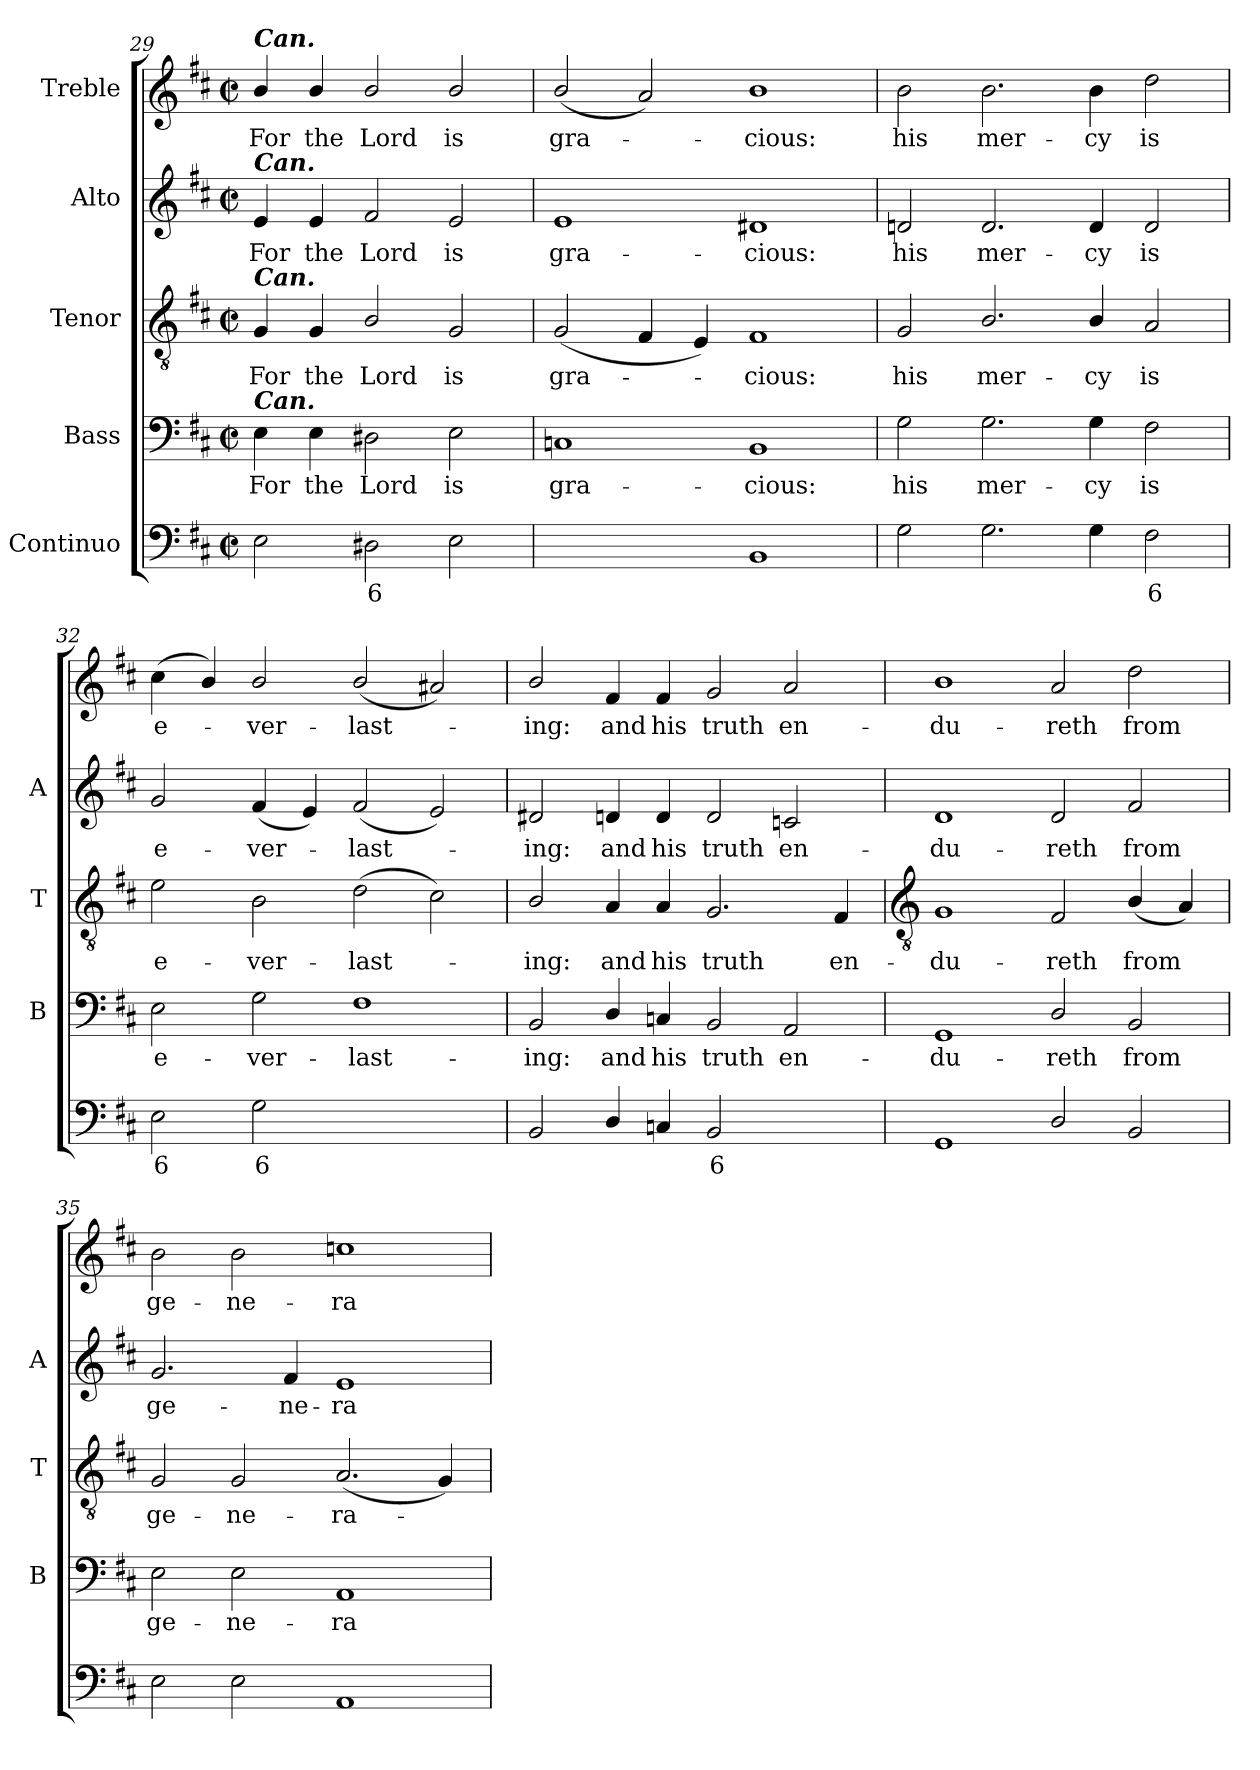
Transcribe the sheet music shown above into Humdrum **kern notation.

**kern	**text	**text	**kern	**text	**kern	**text	**kern	**text	**kern	**text
*part5	*part5	*part5	*part4	*part4	*part3	*part3	*part2	*part2	*part1	*part1
*staff5	*staff5	*staff5	*staff4	*staff4	*staff3	*staff3	*staff2	*staff2	*staff1	*staff1
*I"Continuo	*	*	*I"Bass	*	*I"Tenor	*	*I"Alto	*	*I"Treble	*
*	*	*	*I'B	*	*I'T	*	*I'A	*	*	*
*clefF4	*	*	*clefF4	*	*clefGv2	*	*clefG2	*	*clefG2	*
*k[f#c#]	*	*	*k[f#c#]	*	*k[f#c#]	*	*k[f#c#]	*	*k[f#c#]	*
*D:	*	*	*D:	*	*D:	*	*D:	*	*D:	*
*M4/2	*	*	*M4/2	*	*M4/2	*	*M4/2	*	*M4/2	*
*met(c|)	*	*	*met(c|)	*	*met(c|)	*	*met(c|)	*	*met(c|)	*
=29	=29	=29	=29	=29	=29	=29	=29	=29	=29	=29
!	!	!	!	!	!	!	!	!	!LO:TX:a:Bi:t=Can.	!
!	!	!	!	!	!	!	!LO:TX:a:Bi:t=Can.	!	!	!
!	!	!	!	!	!LO:TX:a:Bi:t=Can.	!	!	!	!	!
!	!	!	!LO:TX:a:Bi:t=Can.	!	!	!	!	!	!	!
!	!	!	!	!LO:LY:b	!	!LO:LY:b	!	!LO:LY:b	!	!LO:LY:b
2E	.	.	4E	For	4G	For	4e	For	4b/	For
!	!	!	!	!LO:LY:b	!	!LO:LY:b	!	!LO:LY:b	!	!LO:LY:b
.	.	.	4E	the	4G	the	4e	the	4b/	the
!	!LO:LY:b	!	!	!LO:LY:b	!	!LO:LY:b	!	!LO:LY:b	!	!LO:LY:b
2D#X	6	.	2D#X	Lord	2B/	Lord	2f#	Lord	2b/	Lord
!	!	!	!	!LO:LY:b	!	!LO:LY:b	!	!LO:LY:b	!	!LO:LY:b
2E	.	.	2E	is	2G	is	2e	is	2b/	is
=30	=30	=30	=30	=30	=30	=30	=30	=30	=30	=30
!	!LO:LY:b	!	!	!LO:LY:b	!	!LO:LY:b	!	!LO:LY:b	!	!LO:LY:b
[2Cnyy	7	.	1Cn	gra-	(<2G	gra-	1e	gra-	(<2b/	gra-
!	!LO:LY:b	!	!	!	!	!	!	!	!	!
2Cyy]	6	.	.	.	4F#	.	.	.	2a)	.
.	.	.	.	.	4E)	.	.	.	.	.
!	!	!	!	!LO:LY:b	!	!LO:LY:b	!	!LO:LY:b	!	!LO:LY:b
1BB	.	.	1BB	-cious:	1F#	cious:	1d#X	-cious:	1b	cious:
=31	=31	=31	=31	=31	=31	=31	=31	=31	=31	=31
!	!	!	!	!LO:LY:b	!	!LO:LY:b	!	!LO:LY:b	!	!LO:LY:b
2G	.	.	2G	his	2G	his	2dn	his	2b	his
!	!	!	!	!LO:LY:b	!	!LO:LY:b	!	!LO:LY:b	!	!LO:LY:b
2.G	.	.	2.G	mer-	2.B/	mer-	2.d	mer-	2.b	mer-
!	!	!	!	!LO:LY:b	!	!LO:LY:b	!	!LO:LY:b	!	!LO:LY:b
4G	.	.	4G	-cy	4B/	-cy	4d	-cy	4b	-cy
!	!LO:LY:b	!	!	!LO:LY:b	!	!LO:LY:b	!	!LO:LY:b	!	!LO:LY:b
2F#	6	.	2F#	is	2A	is	2d	is	2dd	is
=32	=32	=32	=32	=32	=32	=32	=32	=32	=32	=32
!	!LO:LY:b	!	!	!LO:LY:b	!	!LO:LY:b	!	!LO:LY:b	!	!LO:LY:b
2E	6	.	2E	e-	2e	e-	2g	e-	(<4cc#	e-
.	.	.	.	.	.	.	.	.	4b/)	.
!	!LO:LY:b	!	!	!LO:LY:b	!	!LO:LY:b	!	!LO:LY:b	!	!LO:LY:b
2G	6	.	2G	-ver-	2B	-ver-	(<4f#	-ver-	2b/	ver-
.	.	.	.	.	.	.	4e)	.	.	.
!	!LO:LY:b	!LO:LY:b	!	!LO:LY:b	!	!LO:LY:b	!	!LO:LY:b	!	!LO:LY:b
[2F#yy	6	4	1F#	-last-	(>2d	-last-	(<2f#	last-	(<2b/	-last-
!	!LO:LY:b	!LO:LY:b	!	!	!	!	!	!	!	!
2F#yy]	5	3	.	.	2c#)	.	2e)	.	2a#X)	.
=33	=33	=33	=33	=33	=33	=33	=33	=33	=33	=33
!	!	!	!	!LO:LY:b	!	!LO:LY:b	!	!LO:LY:b	!	!LO:LY:b
2BB	.	.	2BB	-ing:	2B/	ing:	2d#X	ing:	2b/	ing:
!	!	!	!	!LO:LY:b	!	!LO:LY:b	!	!LO:LY:b	!	!LO:LY:b
4D/	.	.	4D/	and	4A	and	4dn	and	4f#	and
!	!	!	!	!LO:LY:b	!	!LO:LY:b	!	!LO:LY:b	!	!LO:LY:b
4Cn	.	.	4Cn	his	4A	his	4d	his	4f#	his
!	!LO:LY:b	!	!	!LO:LY:b	!	!LO:LY:b	!	!LO:LY:b	!	!LO:LY:b
2BB	6	.	2BB	truth	2.G	truth	2d	truth	2g	truth
!	!LO:LY:b	!LO:LY:b	!	!LO:LY:b	!	!	!	!LO:LY:b	!	!LO:LY:b
[4AAyy	7	3	2AA	en-	.	.	2cn	en-	2a	en-
!	!LO:LY:b	!	!	!	!	!LO:LY:b	!	!	!	!
4AAyy]	6	.	.	.	4F#	en-	.	.	.	.
!!LO:LB:g=z
=34	=34	=34	=34	=34	=34	=34	=34	=34	=34	=34
*	*	*	*	*	*clefGv2	*	*	*	*	*
!	!	!	!	!LO:LY:b	!	!LO:LY:b	!	!LO:LY:b	!	!LO:LY:b
1GG	.	.	1GG	-du-	1G	-du-	1d	-du-	1b	-du-
!	!	!	!	!LO:LY:b	!	!LO:LY:b	!	!LO:LY:b	!	!LO:LY:b
2D/	.	.	2D/	-reth	2F#	-reth	2d	-reth	2a	-reth
!	!	!	!	!LO:LY:b	!	!LO:LY:b	!	!LO:LY:b	!	!LO:LY:b
2BB	.	.	2BB	from	(<4B/	from	2f#	from	2dd	from
.	.	.	.	.	4A)	.	.	.	.	.
=35	=35	=35	=35	=35	=35	=35	=35	=35	=35	=35
!	!	!	!	!LO:LY:b	!	!LO:LY:b	!	!LO:LY:b	!	!LO:LY:b
2E	.	.	2E	ge-	2G	ge-	2.g	ge-	2b	ge-
!	!	!	!	!LO:LY:b	!	!LO:LY:b	!	!	!	!LO:LY:b
2E	.	.	2E	-ne-	2G	-ne-	.	.	2b	-ne-
!	!	!	!	!	!	!	!	!LO:LY:b	!	!
.	.	.	.	.	.	.	4f#	-ne-	.	.
!	!	!	!	!LO:LY:b	!	!LO:LY:b	!	!LO:LY:b	!	!LO:LY:b
1AA	.	.	1AA	-ra-	(<2.A	-ra-	1e	-ra-	1ccn	-ra-
.	.	.	.	.	4G)	.	.	.	.	.
=	=	=	=	=	=	=	=	=	=	=
*-	*-	*-	*-	*-	*-	*-	*-	*-	*-	*-
